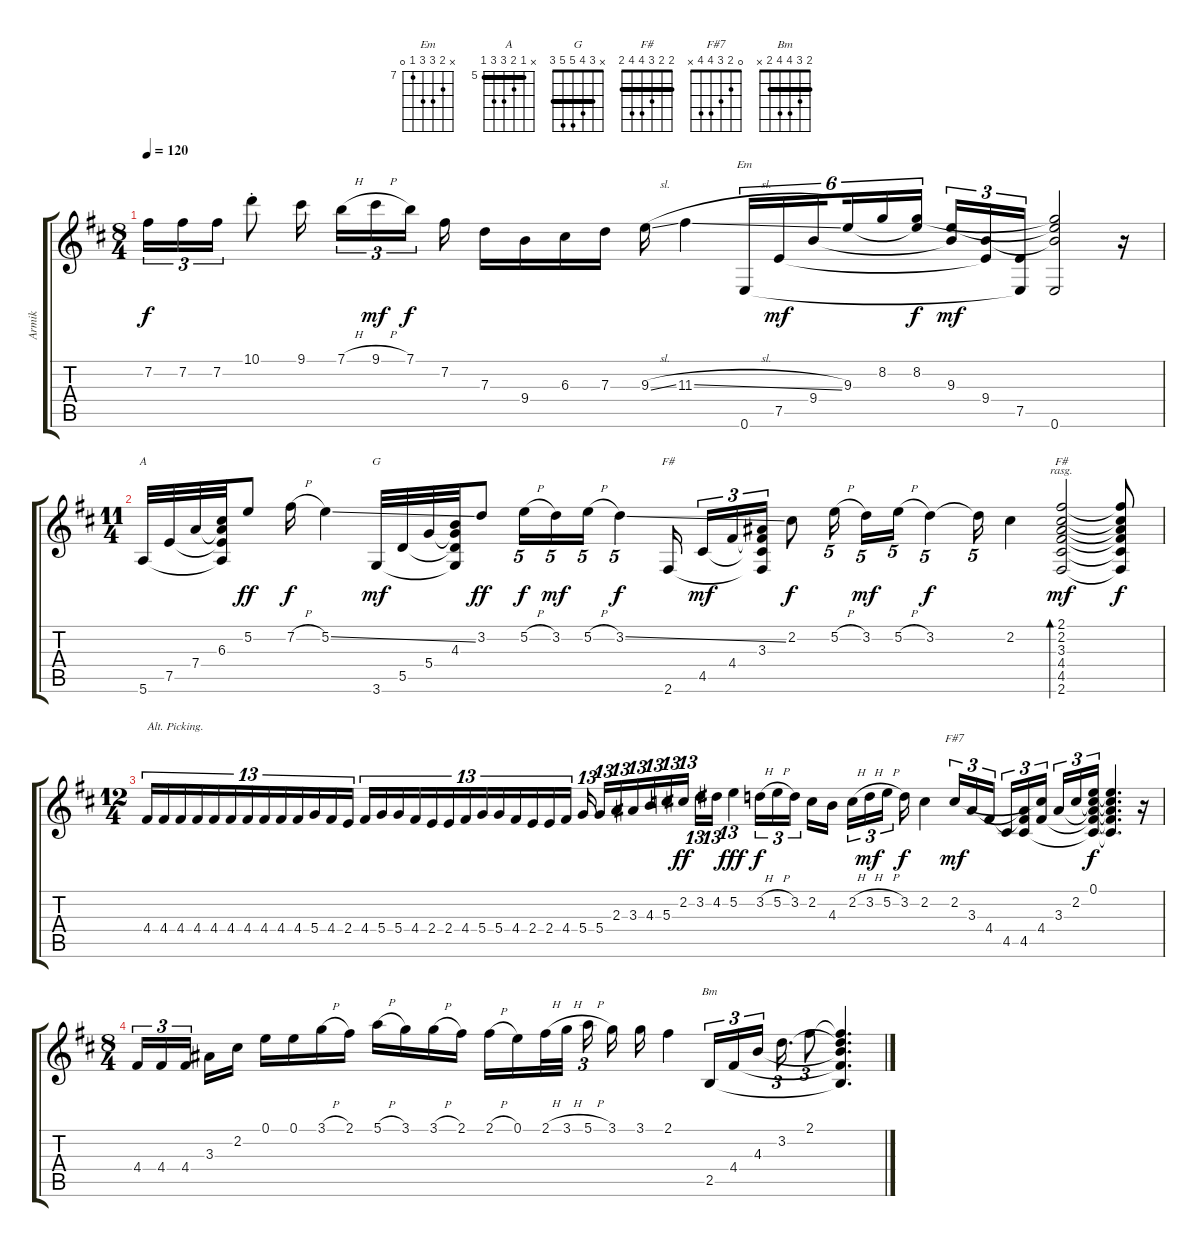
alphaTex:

\track ("Armik" "Armik") {instrument acousticguitarnylon}
\staff {score tabs}
\tuning (E4 B3 G3 D3 A2 E2) {hide}
\chord ("Em" x 8 9 9 7 0) {firstfret 7}
\chord ("A" x 5 6 7 7 5) {firstfret 5 barre 5}
\chord ("G" x 3 4 5 5 3) {barre 3}
\chord ("F#" x 2 3 4 4 2) {barre 2}
\chord ("F#" 2 2 3 4 4 2) {barre 2}
\chord ("F#7" 0 2 3 4 4 x)
\chord ("Bm" 2 3 4 4 2 x) {barre 2}
\ts (8 4)
\tempo 120
\clef g2
\ks bminor
7.2.16{tu (3 2) dy f} 7.2.16{tu (3 2)} 7.2.16{tu (3 2)} 10.1{st}.8 9.1.16{beam splitsecondary} 7.1{h}.16{tu (3 2)} 9.1{h}.16{tu (3 2) dy mf} 7.1.16{tu (3 2) dy f beam splitsecondary} 7.2.16 7.3.16 9.4.16 6.3.16 7.3.16 9.3{sl}.16 11.3{sl}.4 0.6.16{tu (6 4) ch "Em"} 7.5.16{tu (6 4) dy mf} 9.4.16{tu (6 4) beam splitsecondary} 9.3.16{tu (6 4)} 8.2.16{tu (6 4)} (8.2 9.3{t}).16{tu (6 4) dy f beam splitsecondary} (9.3 9.4{t}).16{tu (3 2) dy mf} (9.4 7.5{t}).16{tu (3 2)} (7.5 0.6{t}).16{tu (3 2)} (8.2{t} 9.3{t} 9.4{t} 0.6).2 r.16 |
\ts (11 4)
5.6.32{ch "A"} 7.5.32 7.4.32 (6.3 7.4{t} 7.5{t} 5.6{t}).32 5.2.8{dy ff} 7.2{h}.16{dy f} 5.2{ss}.4 3.6.32{ch "G" dy mf} 5.5.32 5.4.32 (4.3 5.4{t} 5.5{t} 3.6{t}).32 3.2.8{dy ff} 5.2{h}.16{tu (5 4) dy f} 3.2.16{tu (5 4) dy mf} 5.2{h}.16{tu (5 4)} 3.2{ss}.4{tu (5 4) dy f} 2.6.16{ch "F#"} 4.5.16{tu (3 2) dy mf} 4.4.16{tu (3 2)} (3.3 4.4{t} 4.5{t} 2.6{t}).16{tu (3 2)} 2.2.8{dy f} 5.2{h}.16{tu (5 4)} 3.2.16{tu (5 4) dy mf} 5.2{h}.16{tu (5 4)} 3.2.4{tu (5 4) dy f} 3.2{t}.16{tu (5 4)} 2.2.4 (2.1 2.2 3.3 4.4 4.5 2.6).2{bd 480 ch "F#" rasg ii dy mf} (2.1{t} 2.2{t} 3.3{t} 4.4{t} 4.5{t} 2.6{t}).8{dy f} |
\ts (12 4)
4.4.16{tu (13 8) txt "Alt. Picking."} 4.4.16{tu (13 8)} 4.4.16{tu (13 8)} 4.4.16{tu (13 8)} 4.4.16{tu (13 8)} 4.4.16{tu (13 8)} 4.4.16{tu (13 8)} 4.4.16{tu (13 8)} 4.4.16{tu (13 8)} 4.4.16{tu (13 8)} 5.4.16{tu (13 8)} 4.4.16{tu (13 8)} 2.4.16{tu (13 8) beam splitsecondary} 4.4.16{tu (13 8)} 5.4.16{tu (13 8)} 5.4.16{tu (13 8)} 4.4.16{tu (13 8)} 2.4.16{tu (13 8)} 2.4.16{tu (13 8)} 4.4.16{tu (13 8)} 5.4.16{tu (13 8)} 5.4.16{tu (13 8)} 4.4.16{tu (13 8)} 2.4.16{tu (13 8)} 2.4.16{tu (13 8)} 4.4.16{tu (13 8) beam splitsecondary} 5.4.16{tu (13 8)} 5.4.16{tu (13 8)} 2.3.16{tu (13 8)} 3.3.16{tu (13 8)} 4.3.16{tu (13 8)} 5.3.16{tu (13 8)} 2.2.16{tu (13 8) dy ff} 3.2.16{tu (13 8)} 4.2.16{tu (13 8)} 5.2.4{tu (13 8) dy fff} 3.2{h}.16{tu (3 2) dy f} 5.2{h}.16{tu (3 2)} 3.2.16{tu (3 2) beam splitsecondary} 2.2.16 4.3.16{beam splitsecondary} 2.2{h}.16{tu (3 2)} 3.2{h}.16{tu (3 2) dy mf} 5.2{h}.16{tu (3 2) beam splitsecondary} 3.2.16{dy f} 2.2.4 2.2.16{tu (3 2) ch "F#7" dy mf} 3.3.16{tu (3 2)} 4.4.16{tu (3 2) beam splitsecondary} 4.5.16{tu (3 2)} (3.3{t} 4.4{t} 4.5).16{tu (3 2)} (2.2{t} 4.4).16{tu (3 2) beam splitsecondary} 3.3.16{tu (3 2)} 2.2.16{tu (3 2)} (0.1 2.2{t} 3.3{t} 4.4{t} 4.5{t}).16{tu (3 2) dy f} (0.1{t} 2.2{t} 3.3{t} 4.4{t} 4.5{t}).4{d} r.16 |
\ts (8 4)
4.4.16{tu (3 2)} 4.4.16{tu (3 2)} 4.4.16{tu (3 2) beam splitsecondary} 3.3.16 2.2.16 0.1.16 0.1.16 3.1{h}.16 2.1.16 5.1{h}.16 3.1.16 3.1{h}.16 2.1.16 2.1{h}.16 0.1.16 2.1{h}.32 3.1{h}.32{beam splitsecondary} 5.1{h}.16{tu (3 2)} 3.1.16 3.1.16 2.1.4 2.5.16{tu (3 2) ch "Bm"} 4.4.16{tu (3 2)} 4.3.16{tu (3 2) beam splitsecondary} 3.2.16{d tu (3 2)} 2.1.8{tu (3 2)} (2.1{t} 3.2{t} 4.3{t} 4.4{t} 2.5{t}).4{d}
